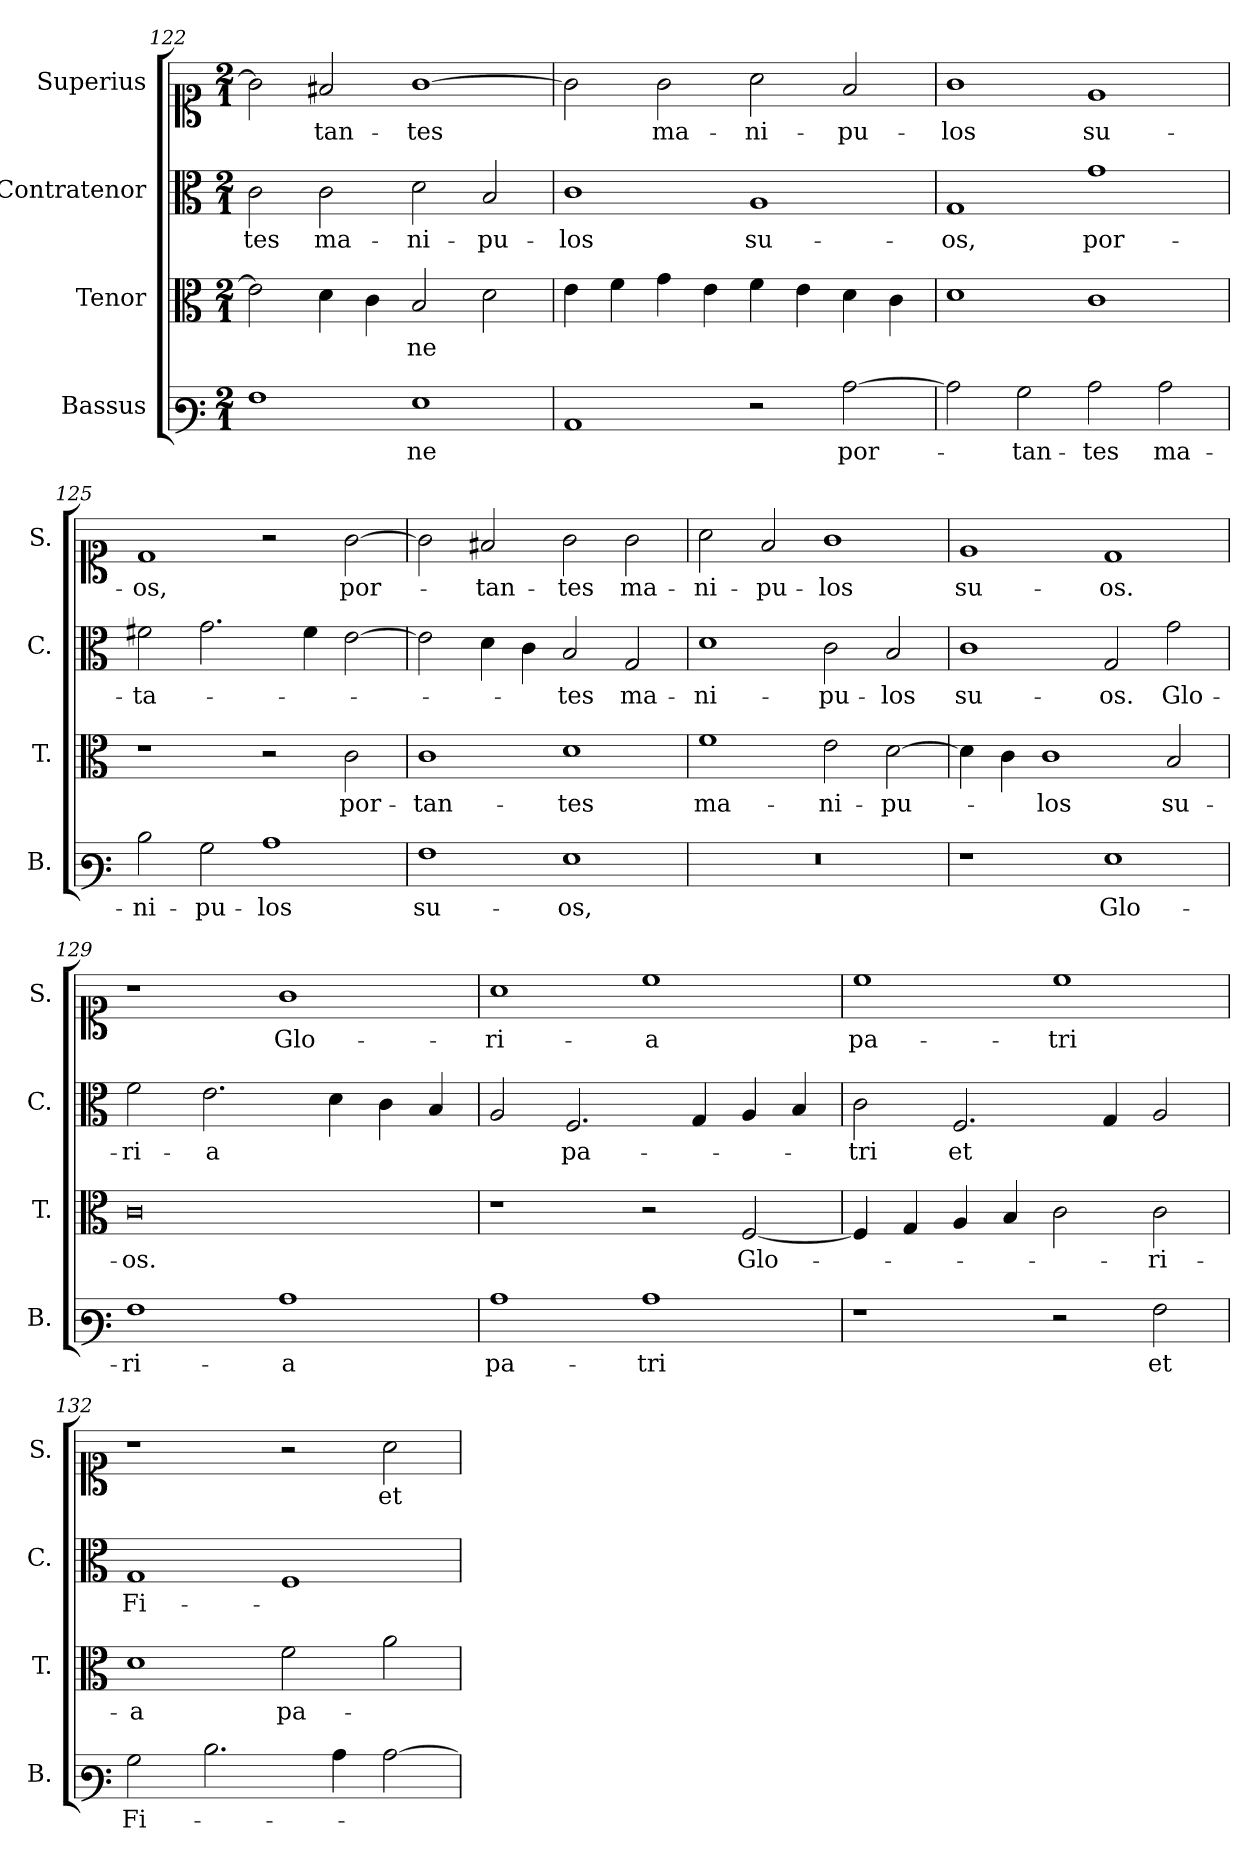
**kern	**text	**kern	**text	**kern	**text	**kern	**text
*part4	*part4	*part3	*part3	*part2	*part2	*part1	*part1
*staff4	*staff4	*staff3	*staff3	*staff2	*staff2	*staff1	*staff1
*I"Bassus	*	*I"Tenor	*	*I"Contratenor	*	*I"Superius	*
*I'B.	*	*I'T.	*	*I'C.	*	*I'S.	*
*clefF3	*	*clefC3	*	*clefC3	*	*clefC1	*
*k[]	*	*k[]	*	*k[]	*	*k[]	*
*M2/1	*	*M2/1	*	*M2/1	*	*M2/1	*
=122	=122	=122	=122	=122	=122	=122	=122
1A	.	2e\]	.	2c\	-tes	2g\]	.
.	.	4d\	.	2c\	ma-	2f#X/	-tan-
.	.	4c\	.	.	.	.	.
1G	-ne	2B/	-ne	2d\	-ni-	[1g	-tes
.	.	2d\	.	2B/	-pu-	.	.
=123	=123	=123	=123	=123	=123	=123	=123
1C	.	4e\	.	1c	-los	2g\]	.
.	.	4f\	.	.	.	.	.
.	.	4g\	.	.	.	2g\	ma-
.	.	4e\	.	.	.	.	.
2r	.	4f\	.	1A	su-	2a\	-ni-
.	.	4e\	.	.	.	.	.
[2c\	por-	4d\	.	.	.	2f/	-pu-
.	.	4c\	.	.	.	.	.
=124	=124	=124	=124	=124	=124	=124	=124
2c\]	.	1d	.	1G	-os,	1g	-los
2B\	-tan-	.	.	.	.	.	.
2c\	-tes	1c	.	1g	por-	1e	su-
2c\	ma-	.	.	.	.	.	.
=125	=125	=125	=125	=125	=125	=125	=125
2d\	-ni-	1r	.	2f#X\	-ta-	1d	-os,
2B\	-pu-	.	.	2.g\	.	.	.
1c	-los	2r	.	.	.	2r	.
.	.	.	.	4f#\	.	.	.
.	.	2c\	por-	[2e\	.	[2g\	por-
=126	=126	=126	=126	=126	=126	=126	=126
1A	su-	1c	-tan-	2e\]	.	2g\]	.
.	.	.	.	4d\	.	2f#X/	-tan-
.	.	.	.	4c\	.	.	.
1G	-os,	1d	-tes	2B/	-tes	2g\	-tes
.	.	.	.	2G/	ma-	2g\	ma-
=127	=127	=127	=127	=127	=127	=127	=127
!LO:N:vis=1	!	!	!	!	!	!	!
0r	.	1f	ma-	1d	-ni-	2a\	-ni-
.	.	.	.	.	.	2f/	-pu-
.	.	2e\	ni-	2c\	-pu-	1g	-los
.	.	[2d\	-pu-	2B/	-los	.	.
=128	=128	=128	=128	=128	=128	=128	=128
1r	.	4d\]	.	1c	su-	1e	su-
.	.	4c\	.	.	.	.	.
.	.	1c	-los	.	.	.	.
1G	Glo-	.	.	2G/	-os.	1d	-os.
.	.	2B/	su-	2g\	Glo-	.	.
=129	=129	=129	=129	=129	=129	=129	=129
1A	-ri-	0c	-os.	2f\	-ri-	1r	.
.	.	.	.	2.e\	-a	.	.
1c	-a	.	.	.	.	1g	Glo-
.	.	.	.	4d\	.	.	.
.	.	.	.	4c\	.	.	.
.	.	.	.	4B/	.	.	.
=130	=130	=130	=130	=130	=130	=130	=130
1c	pa-	1r	.	2A/	.	1a	-ri-
.	.	.	.	2.F/	pa-	.	.
1c	-tri	2r	.	.	.	1cc	-a
.	.	.	.	4G/	.	.	.
.	.	[2F/	Glo-	4A/	.	.	.
.	.	.	.	4B/	.	.	.
=131	=131	=131	=131	=131	=131	=131	=131
1r	.	4F/]	.	2c\	-tri	1cc	pa-
.	.	4G/	.	.	.	.	.
.	.	4A/	.	2.F/	et	.	.
.	.	4B/	.	.	.	.	.
2r	.	2c\	.	.	.	1cc	-tri
.	.	.	.	4G/	.	.	.
2A\	et	2c\	-ri-	2A/	.	.	.
=132	=132	=132	=132	=132	=132	=132	=132
2B\	Fi-	1d	-a	1G	Fi-	1r	.
2.d\	.	.	.	.	.	.	.
.	.	2f\	pa-	1F	.	2r	.
4c\	.	.	.	.	.	.	.
[2c\	.	2a\	.	.	.	2a\	et
=	=	=	=	=	=	=	=
*-	*-	*-	*-	*-	*-	*-	*-
